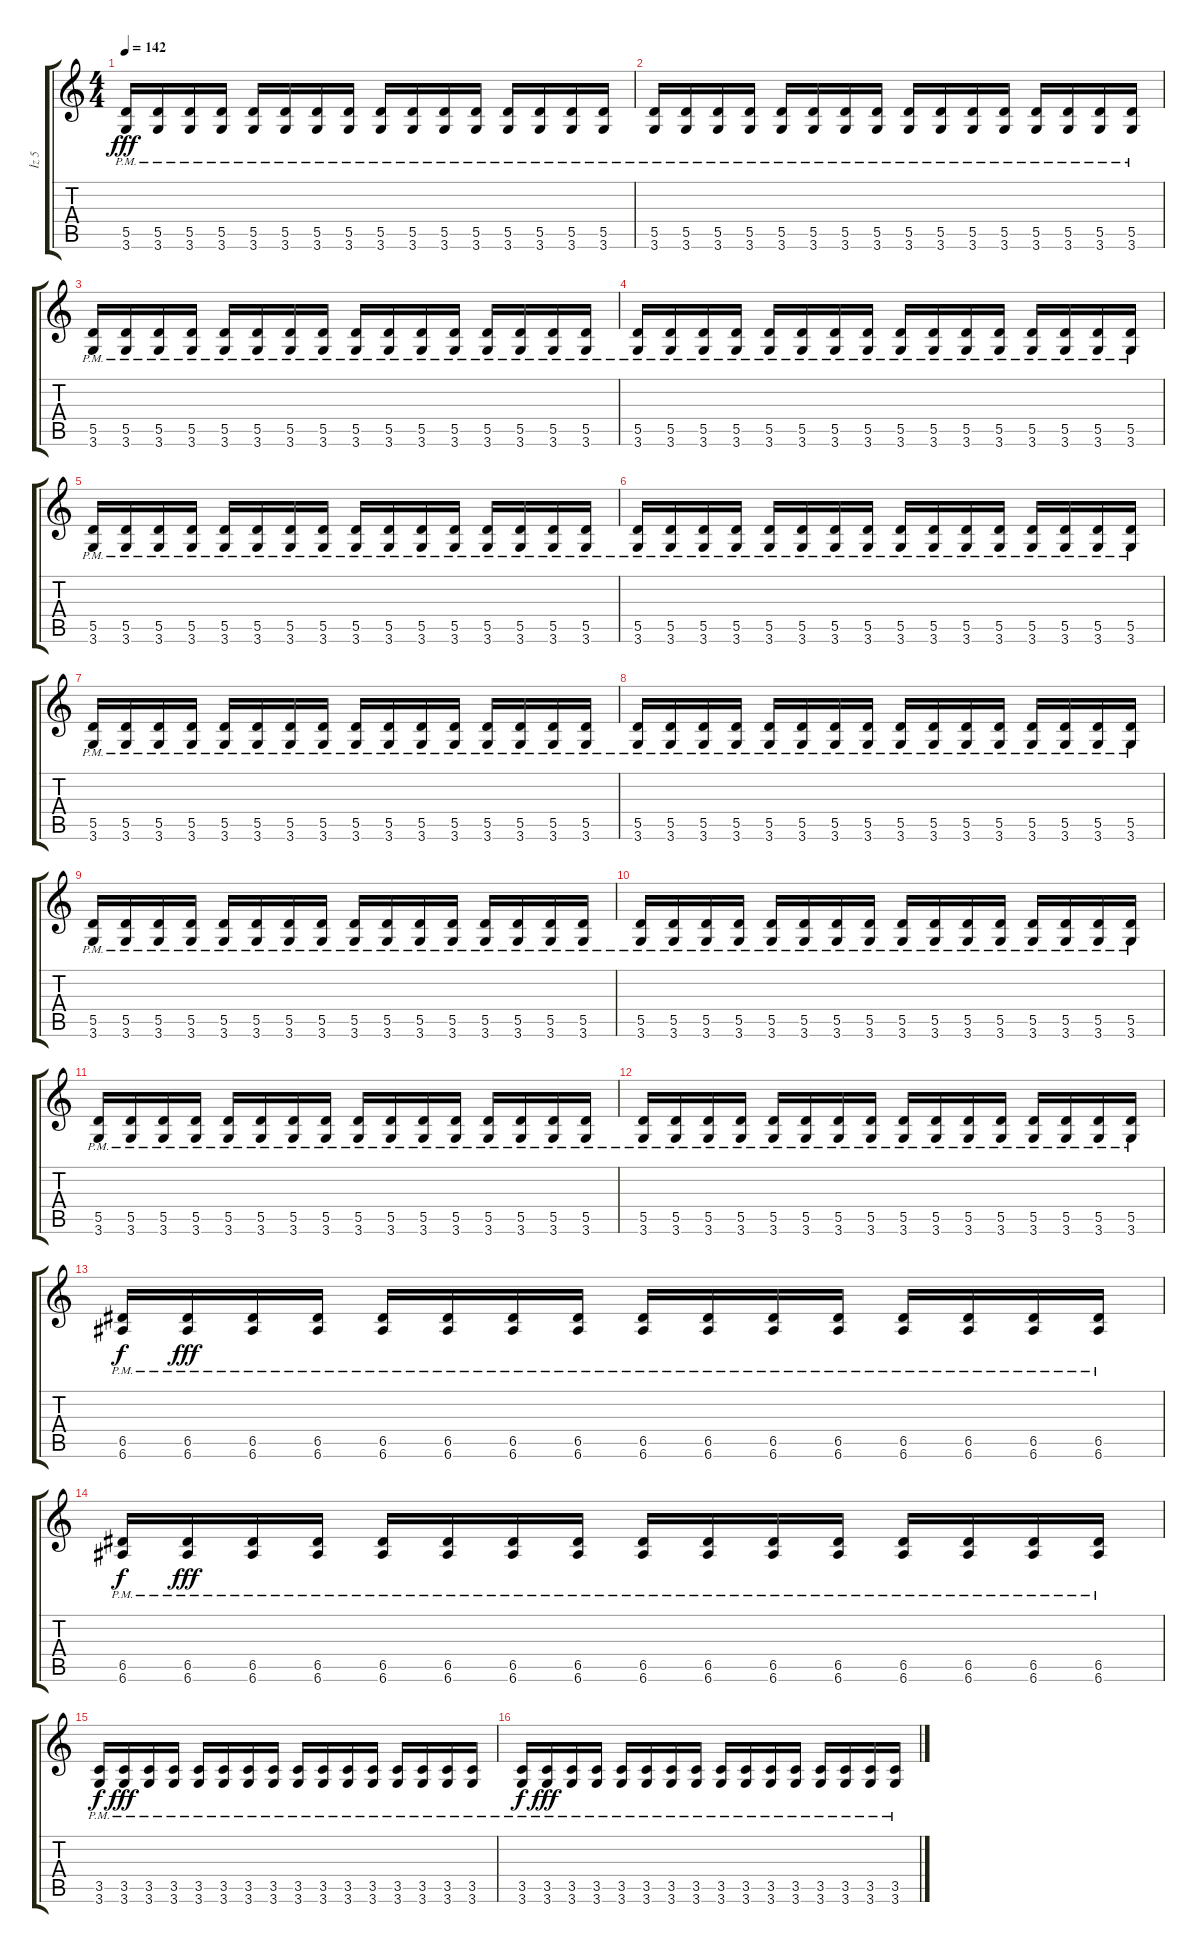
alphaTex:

\track ("İz 5" "İz 5") {instrument distortionguitar}
\staff {score tabs}
\tuning (E4 B3 G3 D3 A2 E2) {hide}
\ts (4 4)
\tempo 142
\clef g2
\ks c
(5.5{pm} 3.6{pm}).16{dy fff} (5.5{pm} 3.6{pm}).16 (5.5{pm} 3.6{pm}).16 (5.5{pm} 3.6{pm}).16 (5.5{pm} 3.6{pm}).16 (5.5{pm} 3.6{pm}).16 (5.5{pm} 3.6{pm}).16 (5.5{pm} 3.6{pm}).16 (5.5{pm} 3.6{pm}).16 (5.5{pm} 3.6{pm}).16 (5.5{pm} 3.6{pm}).16 (5.5{pm} 3.6{pm}).16 (5.5{pm} 3.6{pm}).16 (5.5{pm} 3.6{pm}).16 (5.5{pm} 3.6{pm}).16 (5.5{pm} 3.6{pm}).16 |
(5.5{pm} 3.6{pm}).16 (5.5{pm} 3.6{pm}).16 (5.5{pm} 3.6{pm}).16 (5.5{pm} 3.6{pm}).16 (5.5{pm} 3.6{pm}).16 (5.5{pm} 3.6{pm}).16 (5.5{pm} 3.6{pm}).16 (5.5{pm} 3.6{pm}).16 (5.5{pm} 3.6{pm}).16 (5.5{pm} 3.6{pm}).16 (5.5{pm} 3.6{pm}).16 (5.5{pm} 3.6{pm}).16 (5.5{pm} 3.6{pm}).16 (5.5{pm} 3.6{pm}).16 (5.5{pm} 3.6{pm}).16 (5.5{pm} 3.6{pm}).16 |
(5.5{pm} 3.6{pm}).16 (5.5{pm} 3.6{pm}).16 (5.5{pm} 3.6{pm}).16 (5.5{pm} 3.6{pm}).16 (5.5{pm} 3.6{pm}).16 (5.5{pm} 3.6{pm}).16 (5.5{pm} 3.6{pm}).16 (5.5{pm} 3.6{pm}).16 (5.5{pm} 3.6{pm}).16 (5.5{pm} 3.6{pm}).16 (5.5{pm} 3.6{pm}).16 (5.5{pm} 3.6{pm}).16 (5.5{pm} 3.6{pm}).16 (5.5{pm} 3.6{pm}).16 (5.5{pm} 3.6{pm}).16 (5.5{pm} 3.6{pm}).16 |
(5.5{pm} 3.6{pm}).16 (5.5{pm} 3.6{pm}).16 (5.5{pm} 3.6{pm}).16 (5.5{pm} 3.6{pm}).16 (5.5{pm} 3.6{pm}).16 (5.5{pm} 3.6{pm}).16 (5.5{pm} 3.6{pm}).16 (5.5{pm} 3.6{pm}).16 (5.5{pm} 3.6{pm}).16 (5.5{pm} 3.6{pm}).16 (5.5{pm} 3.6{pm}).16 (5.5{pm} 3.6{pm}).16 (5.5{pm} 3.6{pm}).16 (5.5{pm} 3.6{pm}).16 (5.5{pm} 3.6{pm}).16 (5.5{pm} 3.6{pm}).16 |
(5.5{pm} 3.6{pm}).16 (5.5{pm} 3.6{pm}).16 (5.5{pm} 3.6{pm}).16 (5.5{pm} 3.6{pm}).16 (5.5{pm} 3.6{pm}).16 (5.5{pm} 3.6{pm}).16 (5.5{pm} 3.6{pm}).16 (5.5{pm} 3.6{pm}).16 (5.5{pm} 3.6{pm}).16 (5.5{pm} 3.6{pm}).16 (5.5{pm} 3.6{pm}).16 (5.5{pm} 3.6{pm}).16 (5.5{pm} 3.6{pm}).16 (5.5{pm} 3.6{pm}).16 (5.5{pm} 3.6{pm}).16 (5.5{pm} 3.6{pm}).16 |
(5.5{pm} 3.6{pm}).16 (5.5{pm} 3.6{pm}).16 (5.5{pm} 3.6{pm}).16 (5.5{pm} 3.6{pm}).16 (5.5{pm} 3.6{pm}).16 (5.5{pm} 3.6{pm}).16 (5.5{pm} 3.6{pm}).16 (5.5{pm} 3.6{pm}).16 (5.5{pm} 3.6{pm}).16 (5.5{pm} 3.6{pm}).16 (5.5{pm} 3.6{pm}).16 (5.5{pm} 3.6{pm}).16 (5.5{pm} 3.6{pm}).16 (5.5{pm} 3.6{pm}).16 (5.5{pm} 3.6{pm}).16 (5.5{pm} 3.6{pm}).16 |
(5.5{pm} 3.6{pm}).16 (5.5{pm} 3.6{pm}).16 (5.5{pm} 3.6{pm}).16 (5.5{pm} 3.6{pm}).16 (5.5{pm} 3.6{pm}).16 (5.5{pm} 3.6{pm}).16 (5.5{pm} 3.6{pm}).16 (5.5{pm} 3.6{pm}).16 (5.5{pm} 3.6{pm}).16 (5.5{pm} 3.6{pm}).16 (5.5{pm} 3.6{pm}).16 (5.5{pm} 3.6{pm}).16 (5.5{pm} 3.6{pm}).16 (5.5{pm} 3.6{pm}).16 (5.5{pm} 3.6{pm}).16 (5.5{pm} 3.6{pm}).16 |
(5.5{pm} 3.6{pm}).16 (5.5{pm} 3.6{pm}).16 (5.5{pm} 3.6{pm}).16 (5.5{pm} 3.6{pm}).16 (5.5{pm} 3.6{pm}).16 (5.5{pm} 3.6{pm}).16 (5.5{pm} 3.6{pm}).16 (5.5{pm} 3.6{pm}).16 (5.5{pm} 3.6{pm}).16 (5.5{pm} 3.6{pm}).16 (5.5{pm} 3.6{pm}).16 (5.5{pm} 3.6{pm}).16 (5.5{pm} 3.6{pm}).16 (5.5{pm} 3.6{pm}).16 (5.5{pm} 3.6{pm}).16 (5.5{pm} 3.6{pm}).16 |
(5.5{pm} 3.6{pm}).16 (5.5{pm} 3.6{pm}).16 (5.5{pm} 3.6{pm}).16 (5.5{pm} 3.6{pm}).16 (5.5{pm} 3.6{pm}).16 (5.5{pm} 3.6{pm}).16 (5.5{pm} 3.6{pm}).16 (5.5{pm} 3.6{pm}).16 (5.5{pm} 3.6{pm}).16 (5.5{pm} 3.6{pm}).16 (5.5{pm} 3.6{pm}).16 (5.5{pm} 3.6{pm}).16 (5.5{pm} 3.6{pm}).16 (5.5{pm} 3.6{pm}).16 (5.5{pm} 3.6{pm}).16 (5.5{pm} 3.6{pm}).16 |
(5.5{pm} 3.6{pm}).16 (5.5{pm} 3.6{pm}).16 (5.5{pm} 3.6{pm}).16 (5.5{pm} 3.6{pm}).16 (5.5{pm} 3.6{pm}).16 (5.5{pm} 3.6{pm}).16 (5.5{pm} 3.6{pm}).16 (5.5{pm} 3.6{pm}).16 (5.5{pm} 3.6{pm}).16 (5.5{pm} 3.6{pm}).16 (5.5{pm} 3.6{pm}).16 (5.5{pm} 3.6{pm}).16 (5.5{pm} 3.6{pm}).16 (5.5{pm} 3.6{pm}).16 (5.5{pm} 3.6{pm}).16 (5.5{pm} 3.6{pm}).16 |
(5.5{pm} 3.6{pm}).16 (5.5{pm} 3.6{pm}).16 (5.5{pm} 3.6{pm}).16 (5.5{pm} 3.6{pm}).16 (5.5{pm} 3.6{pm}).16 (5.5{pm} 3.6{pm}).16 (5.5{pm} 3.6{pm}).16 (5.5{pm} 3.6{pm}).16 (5.5{pm} 3.6{pm}).16 (5.5{pm} 3.6{pm}).16 (5.5{pm} 3.6{pm}).16 (5.5{pm} 3.6{pm}).16 (5.5{pm} 3.6{pm}).16 (5.5{pm} 3.6{pm}).16 (5.5{pm} 3.6{pm}).16 (5.5{pm} 3.6{pm}).16 |
(5.5{pm} 3.6{pm}).16 (5.5{pm} 3.6{pm}).16 (5.5{pm} 3.6{pm}).16 (5.5{pm} 3.6{pm}).16 (5.5{pm} 3.6{pm}).16 (5.5{pm} 3.6{pm}).16 (5.5{pm} 3.6{pm}).16 (5.5{pm} 3.6{pm}).16 (5.5{pm} 3.6{pm}).16 (5.5{pm} 3.6{pm}).16 (5.5{pm} 3.6{pm}).16 (5.5{pm} 3.6{pm}).16 (5.5{pm} 3.6{pm}).16 (5.5{pm} 3.6{pm}).16 (5.5{pm} 3.6{pm}).16 (5.5{pm} 3.6{pm}).16 |
(6.5{pm} 6.6{pm}).16{dy f} (6.5{pm} 6.6{pm}).16{dy fff} (6.5{pm} 6.6{pm}).16 (6.5{pm} 6.6{pm}).16 (6.5{pm} 6.6{pm}).16 (6.5{pm} 6.6{pm}).16 (6.5{pm} 6.6{pm}).16 (6.5{pm} 6.6{pm}).16 (6.5{pm} 6.6{pm}).16 (6.5{pm} 6.6{pm}).16 (6.5{pm} 6.6{pm}).16 (6.5{pm} 6.6{pm}).16 (6.5{pm} 6.6{pm}).16 (6.5{pm} 6.6{pm}).16 (6.5{pm} 6.6{pm}).16 (6.5{pm} 6.6{pm}).16 |
(6.5{pm} 6.6{pm}).16{dy f} (6.5{pm} 6.6{pm}).16{dy fff} (6.5{pm} 6.6{pm}).16 (6.5{pm} 6.6{pm}).16 (6.5{pm} 6.6{pm}).16 (6.5{pm} 6.6{pm}).16 (6.5{pm} 6.6{pm}).16 (6.5{pm} 6.6{pm}).16 (6.5{pm} 6.6{pm}).16 (6.5{pm} 6.6{pm}).16 (6.5{pm} 6.6{pm}).16 (6.5{pm} 6.6{pm}).16 (6.5{pm} 6.6{pm}).16 (6.5{pm} 6.6{pm}).16 (6.5{pm} 6.6{pm}).16 (6.5{pm} 6.6{pm}).16 |
(3.5{pm} 3.6{pm}).16{dy f} (3.5{pm} 3.6{pm}).16{dy fff} (3.5{pm} 3.6{pm}).16 (3.5{pm} 3.6{pm}).16 (3.5{pm} 3.6{pm}).16 (3.5{pm} 3.6{pm}).16 (3.5{pm} 3.6{pm}).16 (3.5{pm} 3.6{pm}).16 (3.5{pm} 3.6{pm}).16 (3.5{pm} 3.6{pm}).16 (3.5{pm} 3.6{pm}).16 (3.5{pm} 3.6{pm}).16 (3.5{pm} 3.6{pm}).16 (3.5{pm} 3.6{pm}).16 (3.5{pm} 3.6{pm}).16 (3.5{pm} 3.6{pm}).16 |
(3.5{pm} 3.6{pm}).16{dy f} (3.5{pm} 3.6{pm}).16{dy fff} (3.5{pm} 3.6{pm}).16 (3.5{pm} 3.6{pm}).16 (3.5{pm} 3.6{pm}).16 (3.5{pm} 3.6{pm}).16 (3.5{pm} 3.6{pm}).16 (3.5{pm} 3.6{pm}).16 (3.5{pm} 3.6{pm}).16 (3.5{pm} 3.6{pm}).16 (3.5{pm} 3.6{pm}).16 (3.5{pm} 3.6{pm}).16 (3.5{pm} 3.6{pm}).16 (3.5{pm} 3.6{pm}).16 (3.5{pm} 3.6{pm}).16 (3.5{pm} 3.6{pm}).16
